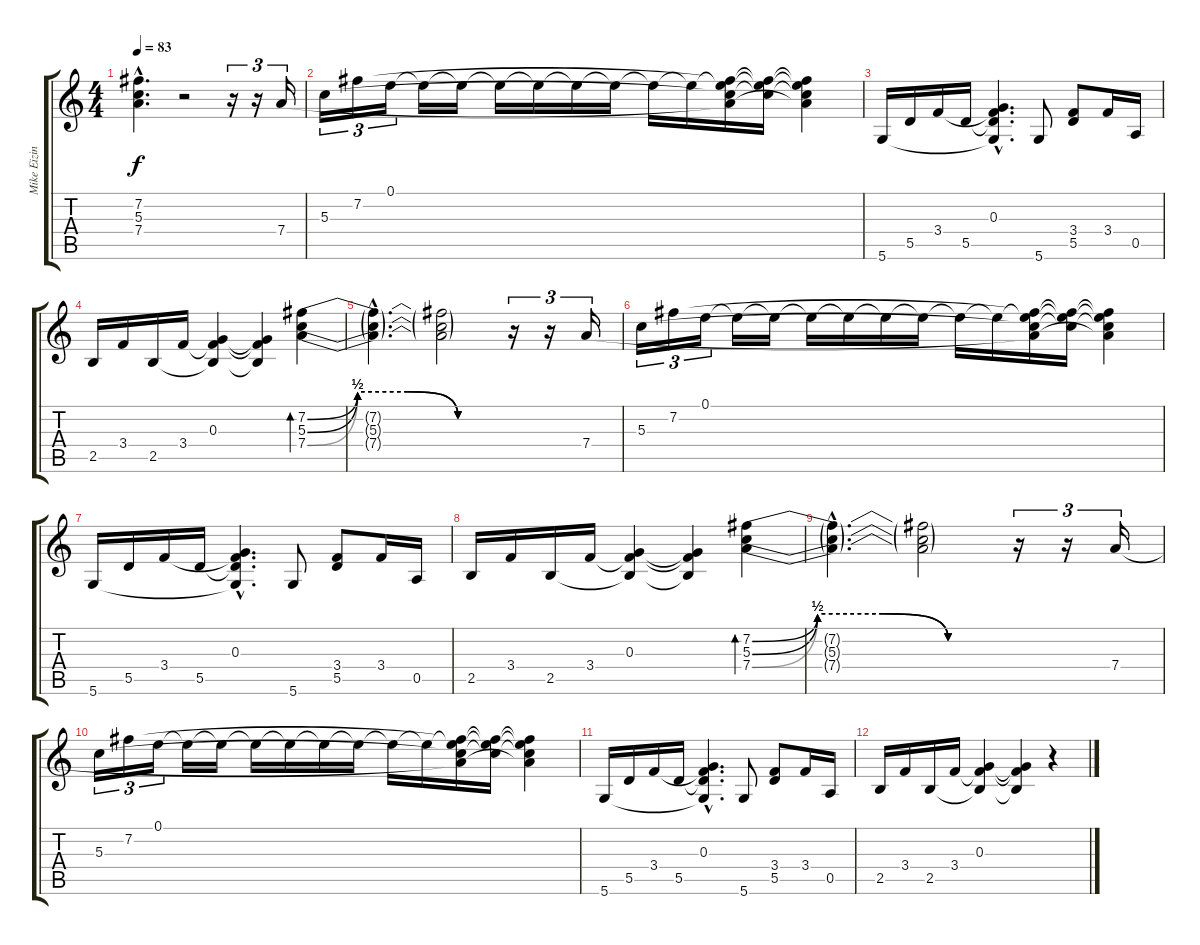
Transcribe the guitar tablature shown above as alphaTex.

\track ("Mike Eizinger one more time" "Mike Eizin") {instrument electricguitarjazz}
\staff {score tabs}
\tuning (E4 B3 G3 D3 A2 D2) {hide}
\ts (4 4)
\tempo 83
\clef g2
\ks c
(7.2{hac t} 5.3{hac t} 7.4{hac t}).4{d dy f} r.2 r.16{tu (3 2)} r.16{tu (3 2)} 7.4.16{tu (3 2)} |
5.3.16{tu (3 2)} 7.2.16{tu (3 2)} 0.1.16{tu (3 2)} 0.1{t}.16 0.1{t}.16 0.1{t}.16 0.1{t}.16 0.1{t}.16 0.1{t}.16 0.1{t}.16 0.1{t}.16 (0.1{t} 7.2{t} 5.3{t} 7.4{t}).16 (0.1{t} 7.2{t} 5.3{t}).16 (0.1{t} 7.2{t} 5.3{t} 7.4{t}).4 |
5.6.16 5.5.16 3.4.16 5.5.16 (0.3{hac} 3.4{hac t} 5.5{hac t} 5.6{hac t}).4{d} 5.6.8 (3.4 5.5).8 3.4.16 0.5.16 |
2.5.16 3.4.16 2.5.16 3.4.16 (0.3 3.4{t} 2.5{t}).4 (0.3{t} 3.4{t} 2.5{t}).4 (7.2{be (custom 0 0 15 2 30 2 45 0 60 0)} 5.3{be (custom 0 0 15 2 30 2 45 0 60 0)} 7.4{be (custom 0 0 15 2 30 2 45 0 60 0)}).4{bd 240} |
(7.2{hac t} 5.3{hac t} 7.4{hac t}).4{d} (7.2{t} 5.3{t} 7.4{t}).2 r.16{tu (3 2)} r.16{tu (3 2)} 7.4.16{tu (3 2)} |
5.3.16{tu (3 2)} 7.2.16{tu (3 2)} 0.1.16{tu (3 2)} 0.1{t}.16 0.1{t}.16 0.1{t}.16 0.1{t}.16 0.1{t}.16 0.1{t}.16 0.1{t}.16 0.1{t}.16 (0.1{t} 7.2{t} 5.3{t} 7.4{t}).16 (0.1{t} 7.2{t} 5.3{t}).16 (0.1{t} 7.2{t} 5.3{t} 7.4{t}).4 |
5.6.16 5.5.16 3.4.16 5.5.16 (0.3{hac} 3.4{hac t} 5.5{hac t} 5.6{hac t}).4{d} 5.6.8 (3.4 5.5).8 3.4.16 0.5.16 |
2.5.16 3.4.16 2.5.16 3.4.16 (0.3 3.4{t} 2.5{t}).4 (0.3{t} 3.4{t} 2.5{t}).4 (7.2{be (custom 0 0 15 2 30 2 45 0 60 0)} 5.3{be (custom 0 0 15 2 30 2 45 0 60 0)} 7.4{be (custom 0 0 15 2 30 2 45 0 60 0)}).4{bd 240} |
(7.2{hac t} 5.3{hac t} 7.4{hac t}).4{d} (7.2{t} 5.3{t} 7.4{t}).2 r.16{tu (3 2)} r.16{tu (3 2)} 7.4.16{tu (3 2)} |
5.3.16{tu (3 2)} 7.2.16{tu (3 2)} 0.1.16{tu (3 2)} 0.1{t}.16 0.1{t}.16 0.1{t}.16 0.1{t}.16 0.1{t}.16 0.1{t}.16 0.1{t}.16 0.1{t}.16 (0.1{t} 7.2{t} 5.3{t} 7.4{t}).16 (0.1{t} 7.2{t} 5.3{t}).16 (0.1{t} 7.2{t} 5.3{t} 7.4{t}).4 |
5.6.16 5.5.16 3.4.16 5.5.16 (0.3{hac} 3.4{hac t} 5.5{hac t} 5.6{hac t}).4{d} 5.6.8 (3.4 5.5).8 3.4.16 0.5.16 |
2.5.16 3.4.16 2.5.16 3.4.16 (0.3 3.4{t} 2.5{t}).4 (0.3{t} 3.4{t} 2.5{t}).4 r.4
